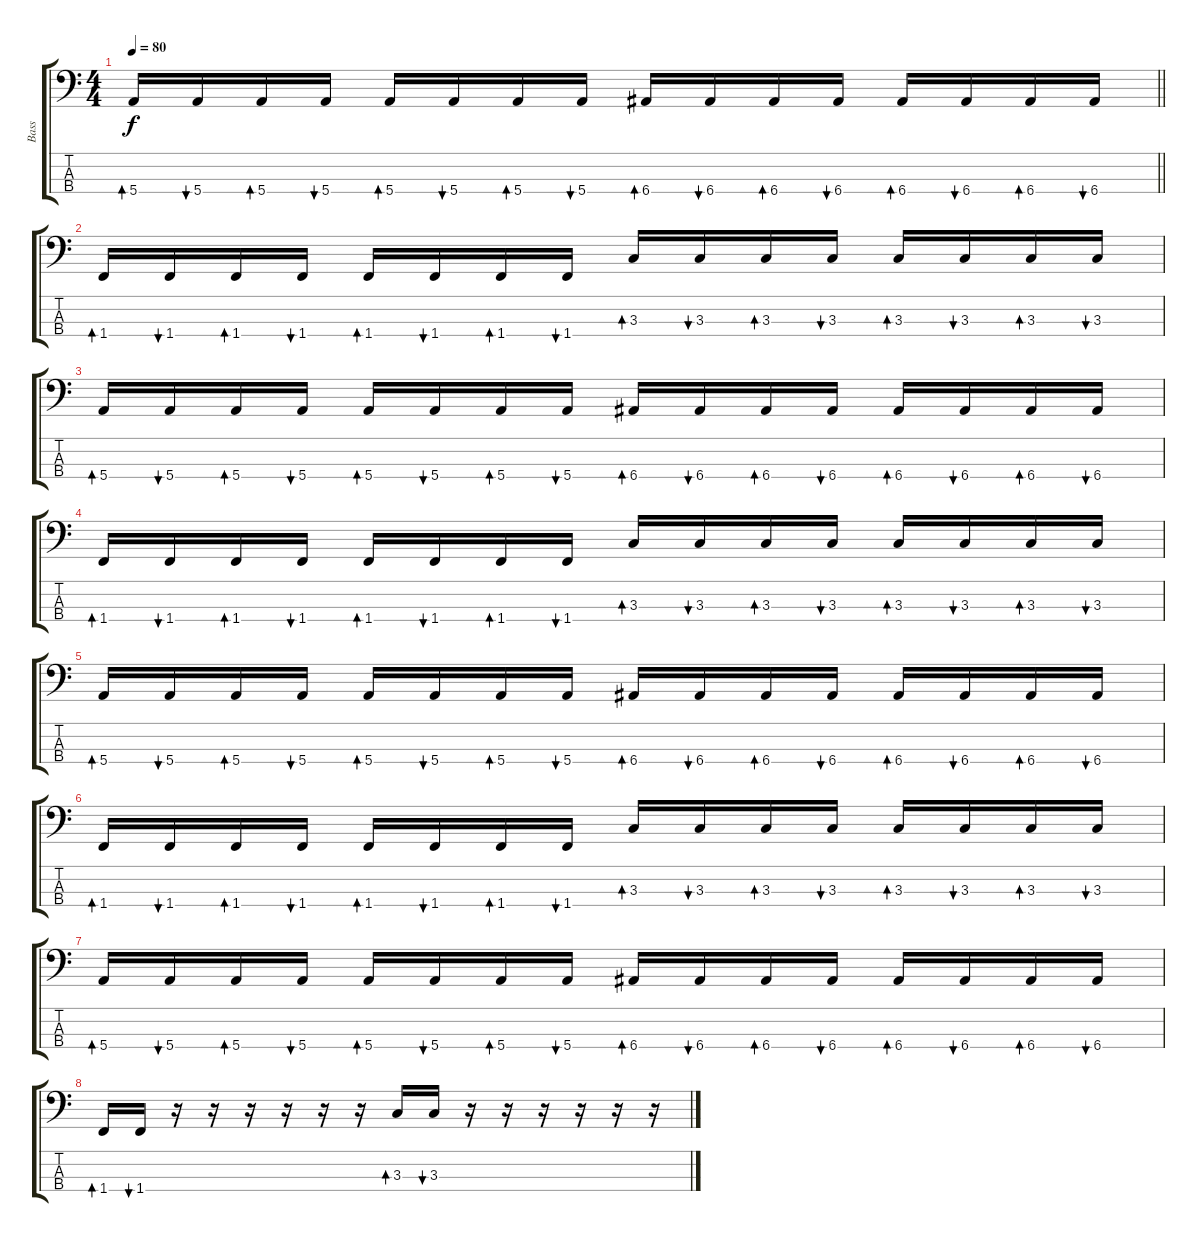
\track ("Bass" "Bass") {instrument electricbasspick}
\staff {score tabs}
\tuning (G2 D2 A1 E1) {hide}
\ts (4 4)
\tempo 80
\clef f4
\barLineRight lightlight
\ks c
5.4.16{bd 60 dy f} 5.4.16{bu 60} 5.4.16{bd 60} 5.4.16{bu 60} 5.4.16{bd 60} 5.4.16{bu 60} 5.4.16{bd 60} 5.4.16{bu 60} 6.4.16{bd 60} 6.4.16{bu 60} 6.4.16{bd 60} 6.4.16{bu 60} 6.4.16{bd 60} 6.4.16{bu 60} 6.4.16{bd 60} 6.4.16{bu 60} |
1.4.16{bd 60} 1.4.16{bu 60} 1.4.16{bd 60} 1.4.16{bu 60} 1.4.16{bd 60} 1.4.16{bu 60} 1.4.16{bd 60} 1.4.16{bu 60} 3.3.16{bd 60} 3.3.16{bu 60} 3.3.16{bd 60} 3.3.16{bu 60} 3.3.16{bd 60} 3.3.16{bu 60} 3.3.16{bd 60} 3.3.16{bu 60} |
5.4.16{bd 60} 5.4.16{bu 60} 5.4.16{bd 60} 5.4.16{bu 60} 5.4.16{bd 60} 5.4.16{bu 60} 5.4.16{bd 60} 5.4.16{bu 60} 6.4.16{bd 60} 6.4.16{bu 60} 6.4.16{bd 60} 6.4.16{bu 60} 6.4.16{bd 60} 6.4.16{bu 60} 6.4.16{bd 60} 6.4.16{bu 60} |
1.4.16{bd 60} 1.4.16{bu 60} 1.4.16{bd 60} 1.4.16{bu 60} 1.4.16{bd 60} 1.4.16{bu 60} 1.4.16{bd 60} 1.4.16{bu 60} 3.3.16{bd 60} 3.3.16{bu 60} 3.3.16{bd 60} 3.3.16{bu 60} 3.3.16{bd 60} 3.3.16{bu 60} 3.3.16{bd 60} 3.3.16{bu 60} |
5.4.16{bd 60} 5.4.16{bu 60} 5.4.16{bd 60} 5.4.16{bu 60} 5.4.16{bd 60} 5.4.16{bu 60} 5.4.16{bd 60} 5.4.16{bu 60} 6.4.16{bd 60} 6.4.16{bu 60} 6.4.16{bd 60} 6.4.16{bu 60} 6.4.16{bd 60} 6.4.16{bu 60} 6.4.16{bd 60} 6.4.16{bu 60} |
1.4.16{bd 60} 1.4.16{bu 60} 1.4.16{bd 60} 1.4.16{bu 60} 1.4.16{bd 60} 1.4.16{bu 60} 1.4.16{bd 60} 1.4.16{bu 60} 3.3.16{bd 60} 3.3.16{bu 60} 3.3.16{bd 60} 3.3.16{bu 60} 3.3.16{bd 60} 3.3.16{bu 60} 3.3.16{bd 60} 3.3.16{bu 60} |
5.4.16{bd 60} 5.4.16{bu 60} 5.4.16{bd 60} 5.4.16{bu 60} 5.4.16{bd 60} 5.4.16{bu 60} 5.4.16{bd 60} 5.4.16{bu 60} 6.4.16{bd 60} 6.4.16{bu 60} 6.4.16{bd 60} 6.4.16{bu 60} 6.4.16{bd 60} 6.4.16{bu 60} 6.4.16{bd 60} 6.4.16{bu 60} |
1.4.16{bd 60} 1.4.16{bu 60} r.16 r.16 r.16 r.16 r.16 r.16 3.3.16{bd 60} 3.3.16{bu 60} r.16 r.16 r.16 r.16 r.16 r.16
